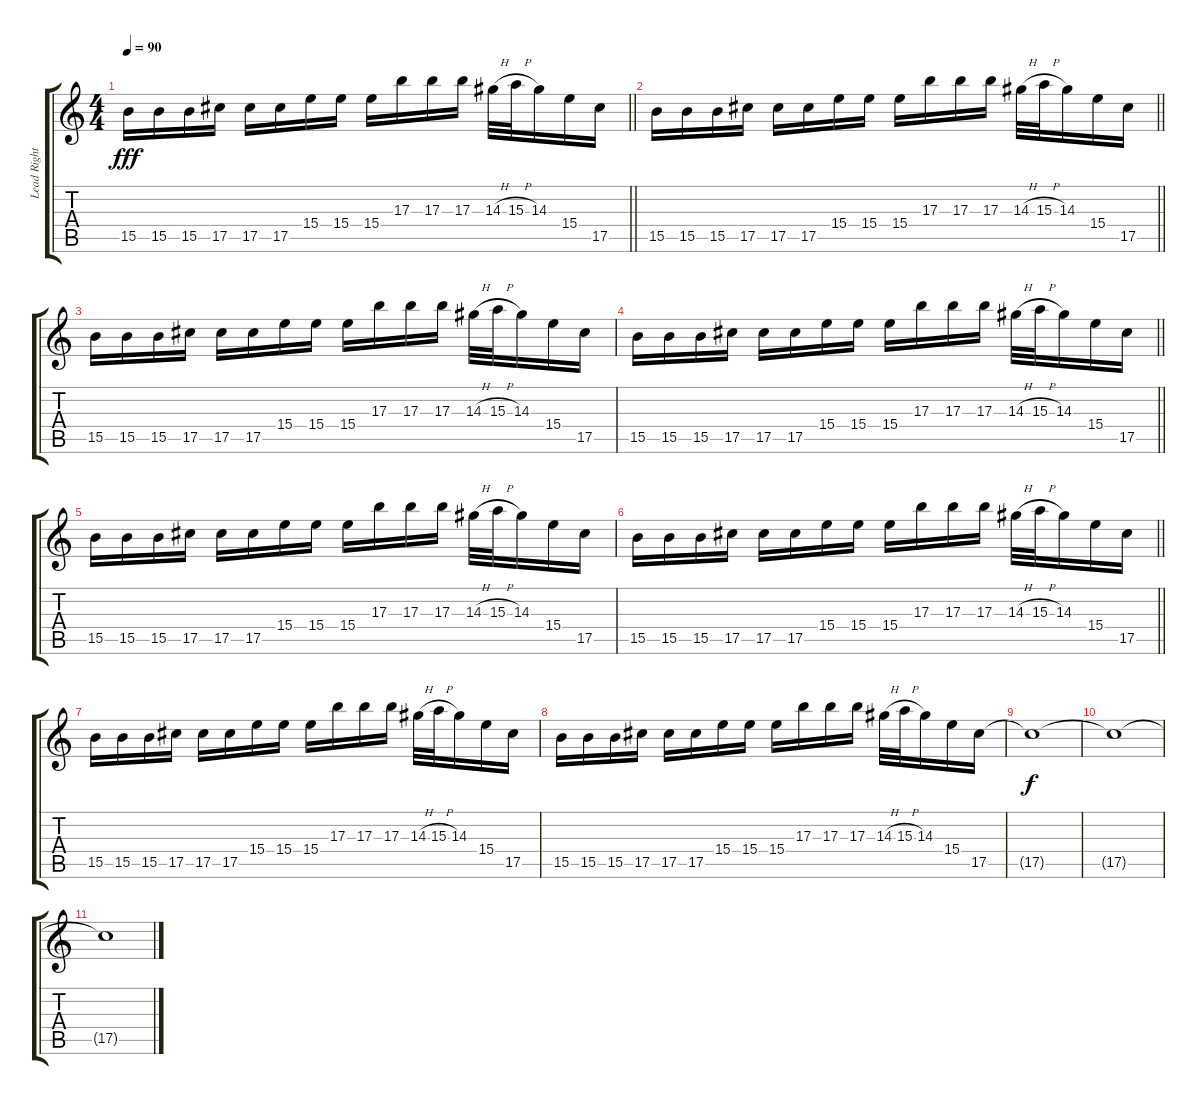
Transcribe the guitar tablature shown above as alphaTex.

\track ("Lead Right" "Lead Right") {instrument overdrivenguitar}
\staff {score tabs}
\tuning (Eb4 Bb3 Gb3 Db3 Ab2 Db2) {hide}
\ts (4 4)
\tempo 90
\clef g2
\barLineRight lightlight
\ks c
15.5.16{dy fff} 15.5.16 15.5.16 17.5.16 17.5.16 17.5.16 15.4.16 15.4.16 15.4.16 17.3.16 17.3.16 17.3.16 14.3{h}.32 15.3{h}.32 14.3.16 15.4.16 17.5.16 |
\barLineRight lightlight
15.5.16 15.5.16 15.5.16 17.5.16 17.5.16 17.5.16 15.4.16 15.4.16 15.4.16 17.3.16 17.3.16 17.3.16 14.3{h}.32 15.3{h}.32 14.3.16 15.4.16 17.5.16 |
15.5.16 15.5.16 15.5.16 17.5.16 17.5.16 17.5.16 15.4.16 15.4.16 15.4.16 17.3.16 17.3.16 17.3.16 14.3{h}.32 15.3{h}.32 14.3.16 15.4.16 17.5.16 |
\barLineRight lightlight
15.5.16 15.5.16 15.5.16 17.5.16 17.5.16 17.5.16 15.4.16 15.4.16 15.4.16 17.3.16 17.3.16 17.3.16 14.3{h}.32 15.3{h}.32 14.3.16 15.4.16 17.5.16 |
15.5.16 15.5.16 15.5.16 17.5.16 17.5.16 17.5.16 15.4.16 15.4.16 15.4.16 17.3.16 17.3.16 17.3.16 14.3{h}.32 15.3{h}.32 14.3.16 15.4.16 17.5.16 |
\barLineRight lightlight
15.5.16 15.5.16 15.5.16 17.5.16 17.5.16 17.5.16 15.4.16 15.4.16 15.4.16 17.3.16 17.3.16 17.3.16 14.3{h}.32 15.3{h}.32 14.3.16 15.4.16 17.5.16 |
15.5.16 15.5.16 15.5.16 17.5.16 17.5.16 17.5.16 15.4.16 15.4.16 15.4.16 17.3.16 17.3.16 17.3.16 14.3{h}.32 15.3{h}.32 14.3.16 15.4.16 17.5.16 |
15.5.16 15.5.16 15.5.16 17.5.16 17.5.16 17.5.16 15.4.16 15.4.16 15.4.16 17.3.16 17.3.16 17.3.16 14.3{h}.32 15.3{h}.32 14.3.16 15.4.16 17.5.16 |
17.5{t}.1{dy f} |
17.5{t}.1 |
17.5{t}.1
